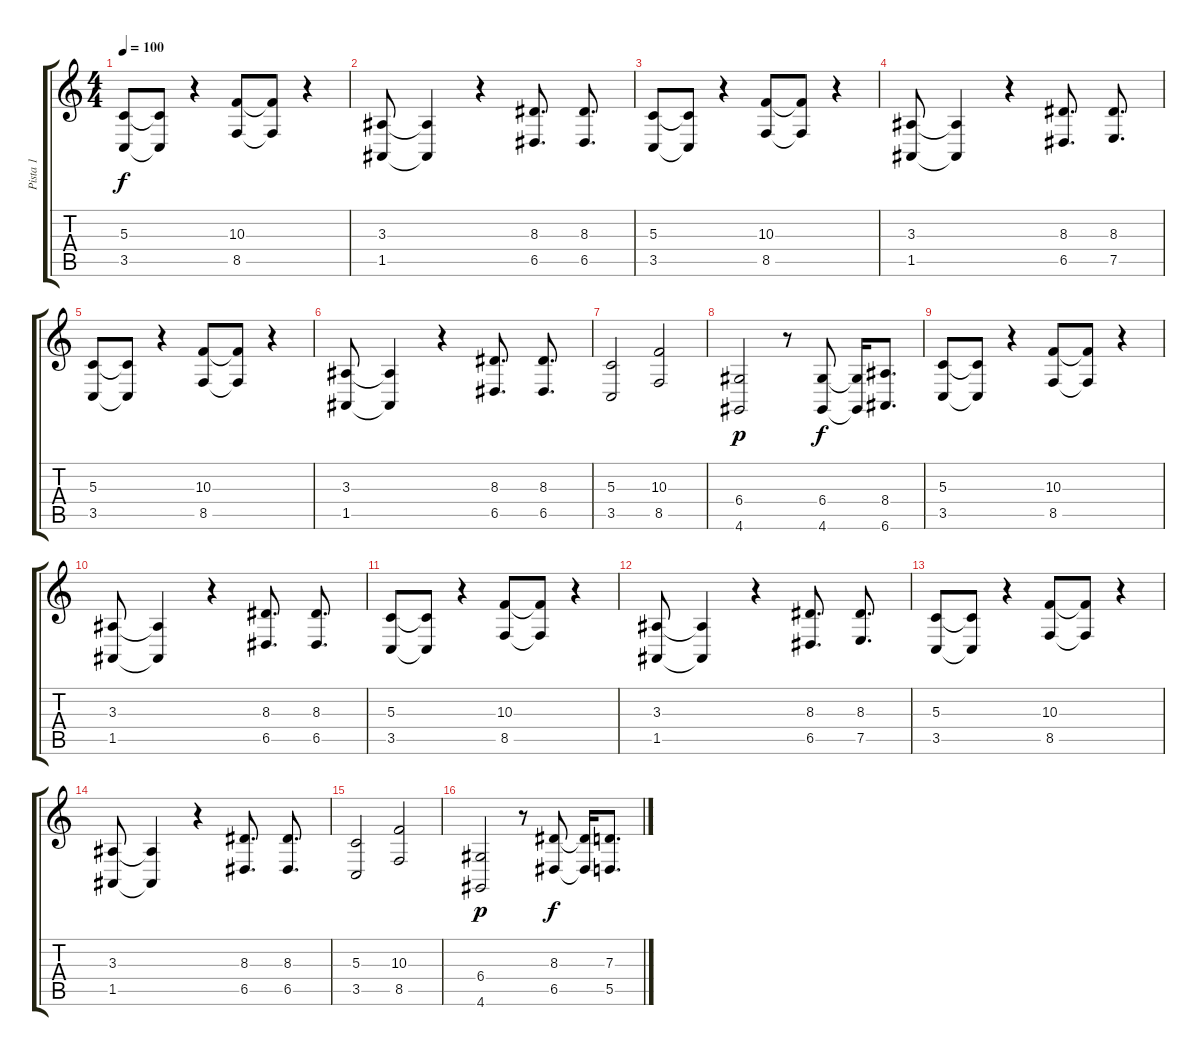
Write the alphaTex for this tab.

\track ("Pista 1" "Pista 1") {instrument acousticgrandpiano}
\staff {score tabs}
\tuning (E4 B3 G3 D3 A2 E2) {hide}
\ts (4 4)
\tempo 100
\clef g2
\ks c
(5.3 3.5).8{dy f volume 12} (5.3{t} 3.5{t}).8 r.4 (10.3 8.5).8 (10.3{t} 8.5{t}).8 r.4 |
(3.3 1.5).8 (3.3{t} 1.5{t}).4 r.4 (8.3 6.5).8{d} (8.3 6.5).8{d} |
(5.3 3.5).8 (5.3{t} 3.5{t}).8 r.4 (10.3 8.5).8 (10.3{t} 8.5{t}).8 r.4 |
(3.3 1.5).8 (3.3{t} 1.5{t}).4 r.4 (8.3 6.5).8{d} (8.3 7.5).8{d} |
(5.3 3.5).8{volume 12} (5.3{t} 3.5{t}).8 r.4 (10.3 8.5).8 (10.3{t} 8.5{t}).8 r.4 |
(3.3 1.5).8 (3.3{t} 1.5{t}).4 r.4 (8.3 6.5).8{d} (8.3 6.5).8{d} |
(5.3 3.5).2 (10.3 8.5).2 |
(6.4 4.6).2{dy p} r.8 (6.4 4.6).8{dy f} (6.4{t} 4.6{t}).16 (8.4 6.6).8{d} |
(5.3 3.5).8{volume 12} (5.3{t} 3.5{t}).8 r.4 (10.3 8.5).8 (10.3{t} 8.5{t}).8 r.4 |
(3.3 1.5).8 (3.3{t} 1.5{t}).4 r.4 (8.3 6.5).8{d} (8.3 6.5).8{d} |
(5.3 3.5).8 (5.3{t} 3.5{t}).8 r.4 (10.3 8.5).8 (10.3{t} 8.5{t}).8 r.4 |
(3.3 1.5).8 (3.3{t} 1.5{t}).4 r.4 (8.3 6.5).8{d} (8.3 7.5).8{d} |
(5.3 3.5).8{volume 12} (5.3{t} 3.5{t}).8 r.4 (10.3 8.5).8 (10.3{t} 8.5{t}).8 r.4 |
(3.3 1.5).8 (3.3{t} 1.5{t}).4 r.4 (8.3 6.5).8{d} (8.3 6.5).8{d} |
(5.3 3.5).2 (10.3 8.5).2 |
(6.4 4.6).2{dy p} r.8 (8.3 6.5).8{dy f} (8.3{t} 6.5{t}).16 (7.3 5.5).8{d}
